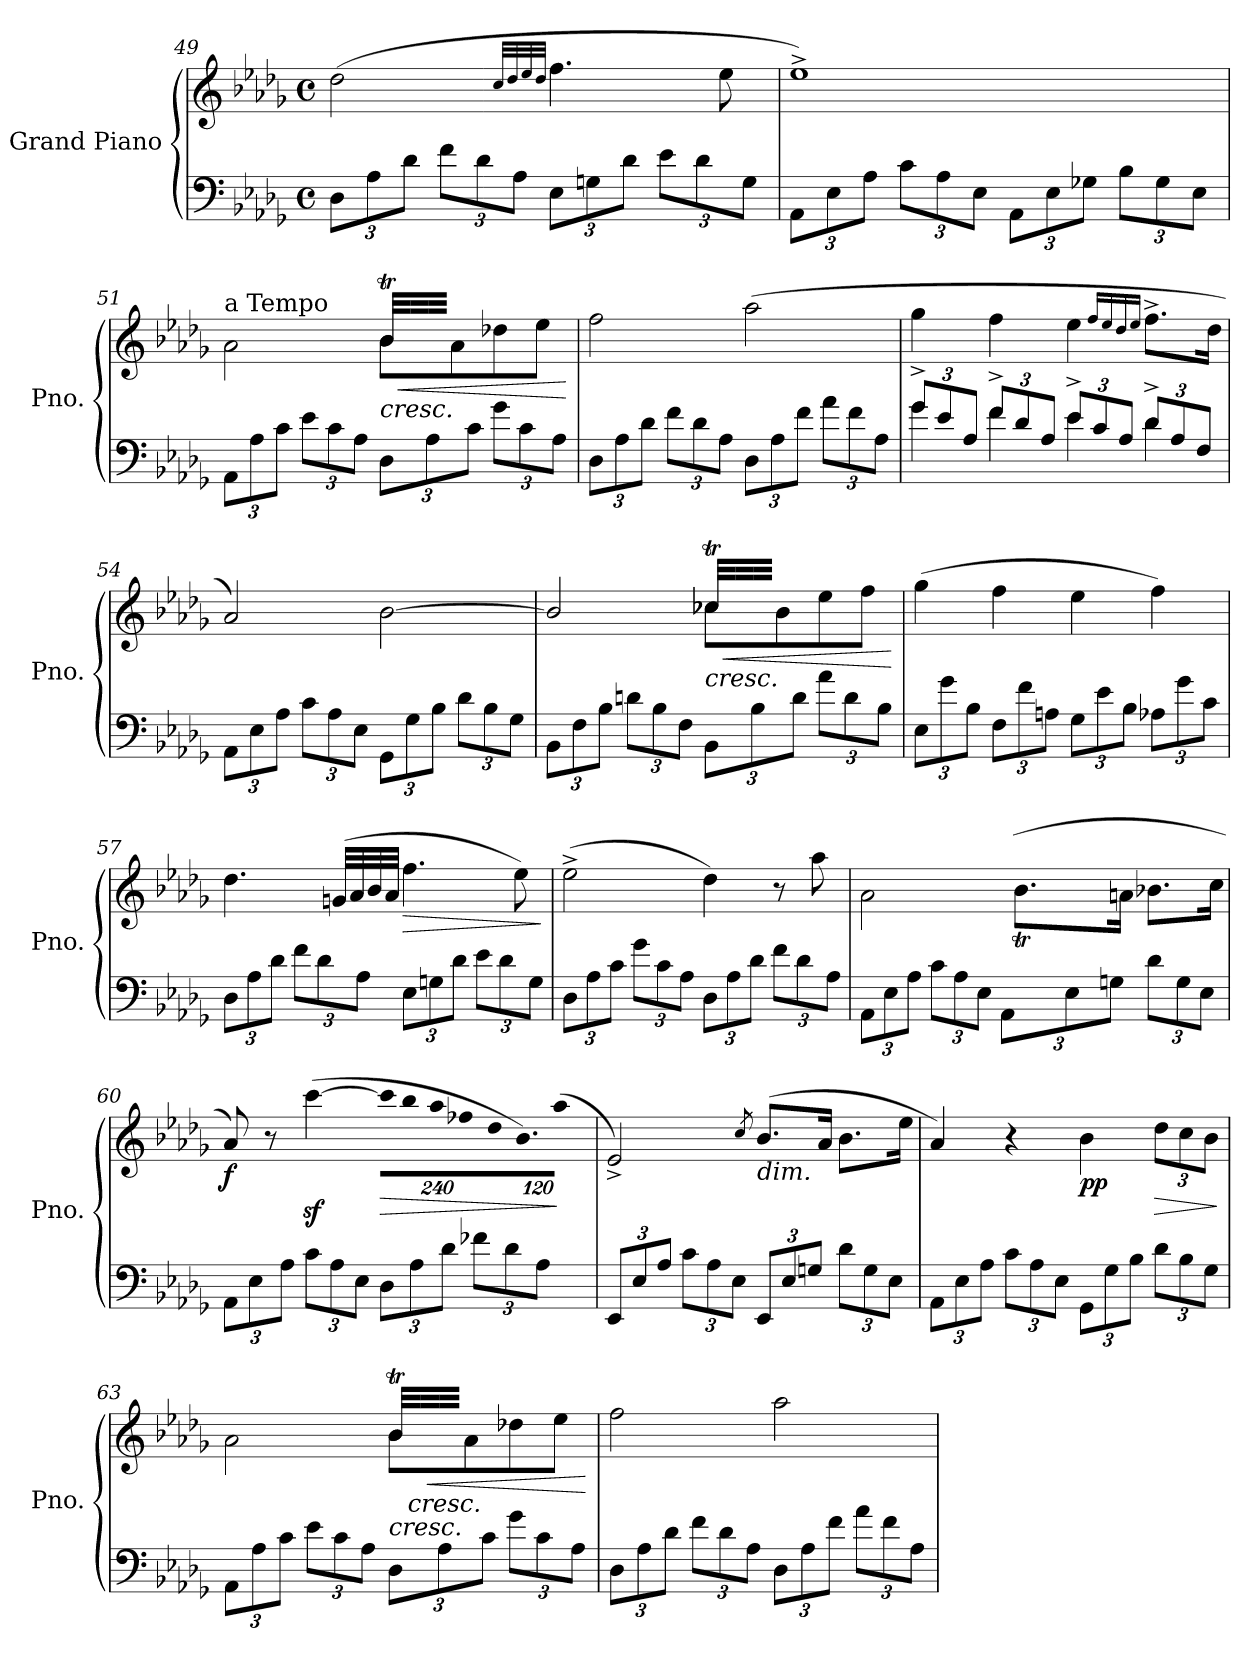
**kern	**kern	**dynam
*part1	*part1	*part1
*staff2	*staff1	*staff1/2
*I"Grand Piano	*	*
*I'Pno.	*	*
*clefF4	*clefG2	*
*k[b-e-a-d-g-]	*k[b-e-a-d-g-]	*
*M4/4	*M4/4	*
*met(c)	*met(c)	*
*Xbrackettup	*	*
=49	=49	=49
12D-\L	(2dd-\	.
12A-\	.	.
12d-\J	.	.
12f\L	.	.
12d-\	.	.
12A-\J	.	.
.	32qcc/LLL	.
.	32qdd-/	.
.	32qee-/	.
.	32qdd-/JJJ	.
12E-\L	4.ff\	.
12Gn\	.	.
12d-\J	.	.
12e-\L	.	.
12d-\	.	.
.	8ee-\	.
12G\J	.	.
=50	=50	=50
12AA-\L	1ee-^)	.
12E-\	.	.
12A-\J	.	.
12c\L	.	.
12A-\	.	.
12E-\J	.	.
12AA-\L	.	.
12E-\	.	.
12G-X\J	.	.
12B-\L	.	.
12G-\	.	.
12E-\J	.	.
!!LO:LB:g=z
=51	=51	=51
*	*MM65	*
*	*^	*
!	!LO:TX:a:t=a Tempo	!	!
12AA-\L	2ryy	2a-\	.
12A-\	.	.	.
12c\J	.	.	.
12e-\L	.	.	.
12c\	.	.	.
12A-\J	.	.	.
!	!	!	!LO:HP:b
12D-\L	32b-T/LLL	8b-\L	<
!	!	!	!LO:HP:b
.	32cc/yy	.	<
.	32b-/yy	.	.
12A-\	.	.	.
.	32ccTTT/JJJyy	.	.
.	8ryy	8a-\	.
12c\J	.	.	.
12g-\L	8ryy	8dd-\	.
12c\	.	.	.
.	8ryy	8ee-\J	.
12A-\J	.	.	.
*	*v	*v	*
.	.	[ [
=52	=52	=52
12D-\L	2ff\	.
12A-\	.	.
12d-\J	.	.
12f\L	.	.
12d-\	.	.
12A-\J	.	.
12D-\L	(2aa-\	.
12A-\	.	.
12f\J	.	.
12a-\L	.	.
12f\	.	.
12A-\J	.	.
=53	=53	=53
*^	*	*
12g-^/L	4g-\	4gg-\	.
12e-/	.	.	.
12A-/J	.	.	.
12f^/L	4f\	4ff\	.
12d-/	.	.	.
12A-/J	.	.	.
12e-^/L	4e-\	4ee-\	.
12c/	.	.	.
12A-/J	.	.	.
.	.	16qff/LL	.
.	.	16qee-/	.
.	.	16qdd-/	.
.	.	16qee-/JJ	.
12d-^/L	4d-\	8.ff^\L	.
12A-/	.	.	.
12F/J	.	.	.
.	.	16dd-\Jk	.
*v	*v	*	*
!!LO:LB:g=z
=54	=54	=54
12AA-\L	2a-/)	.
12E-\	.	.
12A-\J	.	.
12c\L	.	.
12A-\	.	.
12E-\J	.	.
12GG-\L	[2b-\	.
12G-\	.	.
12B-\J	.	.
12d-\L	.	.
12B-\	.	.
12G-\J	.	.
=55	=55	=55
*	*^	*
12BB-\L	2b-/]	2ryy	.
12F\	.	.	.
12B-\J	.	.	.
12dn\L	.	.	.
12B-\	.	.	.
12F\J	.	.	.
!	!	!	!LO:HP:b
12BB-\L	32cc-XT/LLL	8cc-\L	<
!	!	!	!LO:HP:b
.	32dd-/yy	.	<
.	32cc-/yy	.	.
12B-\	.	.	.
.	32dd-TTT/JJJyy	.	.
.	8ryy	8b-\	.
12d\J	.	.	.
12a-\L	8ryy	8ee-\	.
12d\	.	.	.
.	8ryy	8ff\J	.
12B-\J	.	.	.
*	*v	*v	*
.	.	[ [
=56	=56	=56
12E-\L	(4gg-\	.
12g-\	.	.
12B-\J	.	.
12F\L	4ff\	.
12f\	.	.
12An\J	.	.
12G-\L	4ee-\	.
12e-\	.	.
12B-\J	.	.
12A-X\L	4ff\)	.
12g-\	.	.
12c\J	.	.
!!LO:PB:g=z
=57	=57	=57
12D-\L	4.dd-\	.
12A-\	.	.
12d-\J	.	.
12f\L	.	.
12d-\	.	.
.	(32gn/LLL	.
.	32a-/	.
12A-\J	.	.
.	32b-/	.
.	32a-/JJJ	.
!	!	!LO:HP:b
12E-\L	4.ff\	>
12Gn\	.	.
12d-\J	.	.
12e-\L	.	.
12d-\	.	.
.	8ee-\)	.
12G\J	.	.
.	.	]
=58	=58	=58
12D-\L	(2ee-^\	.
12A-\	.	.
12c\J	.	.
12g-\L	.	.
12c\	.	.
12A-\J	.	.
12D-\L	4dd-\)	.
12A-\	.	.
12d-\J	.	.
12f\L	8r	.
12d-\	.	.
.	8aa-\	.
12A-\J	.	.
!!LO:LB:g=z
=59	=59	=59
*	*^	*
!	!	!	!LO:DY:b
!	!	!	!LO:DY:n=1:b
!	!	!	!LO:DY:n=2:b
12AA-\L	2ryy	2a-\	sf sf sf
12E-\	.	.	.
12A-\J	.	.	.
12c\L	.	.	.
12A-\	.	.	.
12E-\J	.	.	.
12AA-\L	(32b-/LLLyy	8.b-T\L	.
.	32cc/yy	.	.
.	32b-/yy	.	.
12E-\	.	.	.
.	32cc/yy	.	.
.	32b-/JJJyy	.	.
.	32ryy	.	.
12Gn\J	.	.	.
.	16ryy	16anTTT\Jk	.
12d-\L	16ryy	8.b-\L	.
.	8ryy	.	.
12G\	.	.	.
12E-\J	.	.	.
.	16ryy	16cc\Jk	.
=60	=60	=60	=60
!	!	!	!LO:DY:b
*	*v	*v	*
12AA-\L	8a-/)	f
12E-\	.	.
.	8r	.
12A-\J	.	.
12c\L	([4cccz<\	.
12A-\	.	.
12E-\J	.	.
*	*Xbrackettup	*
!	!LO:N:vis=8	!LO:HP:b
12D-\L	1920%137ccc\L]	>
!	!LO:N:vis=8	!
.	1920%137bb-\	.
12A-\	.	.
!	!LO:N:vis=8	!
.	1920%137aa-\	.
12d-\J	.	.
!	!LO:N:vis=8	!
.	1920%137ff-X\	.
12f-X\L	.	.
!	!LO:N:vis=8	!
.	1920%137dd-\	.
12d-\	.	.
!	!LO:N:vis=8.	!
.	960%103b-\)	.
12A-\J	.	.
!	!LO:N:vis=16	!
.	(640%23aa-\Jk	.
.	.	]
!!LO:LB:g=z
=61	=61	=61
12EE-/L	2e-^/)	.
12E-/	.	.
12A-/J	.	.
12c\L	.	.
12A-\	.	.
12E-\J	.	.
.	8qcc/	.
!	!LO:TX:b:i:t=dim.	!
12EE-/L	(8.b-/L	.
12E-/	.	.
12Gn/J	.	.
.	16a-/Jk	.
12d-\L	8.b-\L	.
12G\	.	.
12E-\J	.	.
.	16ee-\Jk	.
=62	=62	=62
12AA-\L	4a-/)	.
12E-\	.	.
12A-\J	.	.
12c\L	4r	.
12A-\	.	.
12E-\J	.	.
!	!	!LO:DY:b
12GG-\L	4b-\	pp
12G-\	.	.
12B-\J	.	.
!	!	!LO:HP:b
12d-\L	12dd-\L	>
12B-\	12cc\	.
12G-\J	12b-\J	.
.	.	]
=63	=63	=63
*	*^	*
12AA-\L	2ryy	2a-\	.
12A-\	.	.	.
12c\J	.	.	.
12e-\L	.	.	.
12c\	.	.	.
12A-\J	.	.	.
!	!	!	!LO:HP:b
12D-\L	32b-T/LLL	8b-\L	<
!	!	!	!LO:HP:b
.	32cc/yy	.	<
!	!	!	!LO:HP:b
.	32b-/yy	.	<
12A-\	.	.	.
.	32ccTTT/JJJyy	.	.
.	8ryy	8a-\	.
12c\J	.	.	.
12g-\L	8ryy	8dd-\	.
12c\	.	.	.
.	8ryy	8ee-\J	.
12A-\J	.	.	.
*	*v	*v	*
.	.	[ [ [
!!LO:LB:g=z
=64	=64	=64
12D-\L	2ff\	.
12A-\	.	.
12d-\J	.	.
12f\L	.	.
12d-\	.	.
12A-\J	.	.
12D-\L	2aa-\	.
12A-\	.	.
12f\J	.	.
12a-\L	.	.
12f\	.	.
12A-\J	.	.
=	=	=
*-	*-	*-
